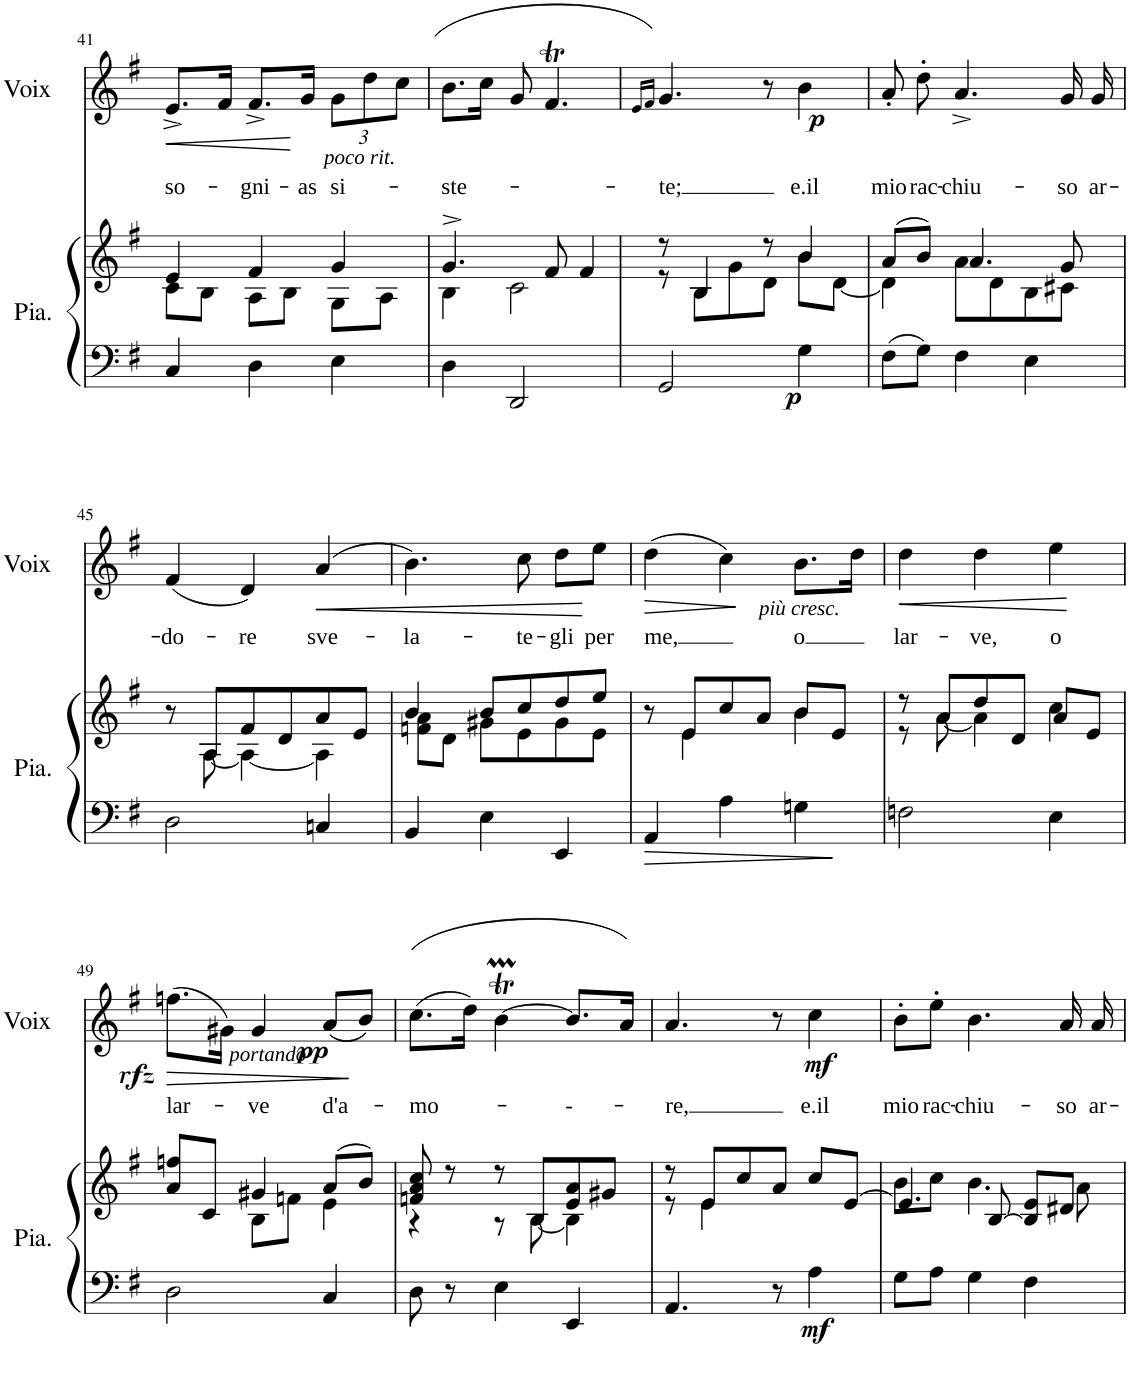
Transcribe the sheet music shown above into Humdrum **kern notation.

**kern	**kern	**dynam	**kern	**text	**dynam
*part2	*part2	*part2	*part1	*part1	*part1
*staff3	*staff2	*staff2/3	*staff1	*staff1	*staff1
*I"Piano	*	*	*I"Voix	*	*
*I'Pia.	*	*	*I'Voix	*	*
!!LO:PB:g=z
*clefF4	*clefG2	*	*clefG2	*	*
*k[f#]	*k[f#]	*	*k[f#]	*	*
*M3/4	*M3/4	*	*M3/4	*	*
=41	=41	=41	=41	=41	=41
*	*^	*	*	*	*
!	!	!	!	!	!LO:LY:b	!LO:HP:b
4C/	4e/	8c\L	.	8.e^/L	so-	<
.	.	8B\J	.	.	.	.
.	.	.	.	16f#/Jk	.	.
!	!	!	!	!	!LO:LY:b	!
4D\	4f#/	8A\L	.	8.f#^/L	-gni-	.
.	.	8B\J	.	.	.	.
!	!	!	!	!	!LO:LY:b	!
.	.	.	.	16g/Jk	-as	[
*	*	*	*	*Xbrackettup	*	*
!	!	!	!	!	!LO:LY:b	!LO:DY:b
4E\	4g/	8G\L	.	12g\L	-si-	other-dynamics
.	.	.	.	12dd\	.	.
.	.	8A\J	.	.	.	.
.	.	.	.	12cc\J	.	.
=42	=42	=42	=42	=42	=42	=42
!	!	!	!	!	!LO:LY:b	!
4D\	4.g^/	4B\	.	(8.b\L	-ste-	.
.	.	.	.	16cc\Jk	.	.
2DD/	.	2c\	.	8g/	.	.
.	8f#/	.	.	4.f#t/	.	.
.	4f#/	.	.	.	.	.
=43	=43	=43	=43	=43	=43	=43
.	.	.	.	16qe/LL	.	.
.	.	.	.	16qf#/JJ	.	.
!	!	!	!	!	!LO:LY:b	!
2GG/	8r	8r	.	4.g/)	-te;	.
.	4B/	8B\L	.	.	.	.
.	.	8g\	.	.	.	.
.	8r	8d\J	.	8r	.	.
!	!	!	!LO:DY:b=2	!	!LO:LY:b	!LO:DY:b
4G\	4b/	8b\L	p	4b\	e.il	p
.	.	[8d\J	.	.	.	.
=44	=44	=44	=44	=44	=44	=44
!	!	!	!	!	!LO:LY:b	!
8F#\L	(8a/L	4d\]	.	8a'/	mio	.
!	!	!	!	!	!LO:LY:b	!
8G\J	8b/J)	.	.	8dd'\	rac-	.
!	!	!	!	!	!LO:LY:b	!
4F#\	4.a/	8a\L	.	4.a^/	-chiu-	.
.	.	8d\	.	.	.	.
4E\	.	8B\	.	.	.	.
!	!	!	!	!	!LO:LY:b	!
.	8g/	8c#X\J	.	16g/	so	.
!	!	!	!	!	!LO:LY:b	!
.	.	.	.	16g/	ar-	.
!!LO:LB:g=z
=45	=45	=45	=45	=45	=45	=45
!	!	!	!	!	!LO:LY:b	!
2D\	8r	8ryy	.	(4f#/	-do-	.
.	8A/L	[8A\	.	.	.	.
!	!	!	!	!	!LO:LY:b	!
.	8f#/	4A\_	.	4d/)	-re	.
.	8d/	.	.	.	.	.
!	!	!	!	!	!LO:LY:b	!LO:HP:b
4Cn/	8a/	4A\]	.	(4a/	sve-	<
.	8e/J	.	.	.	.	.
=46	=46	=46	=46	=46	=46	=46
!	!	!	!	!	!LO:LY:b	!
4BB/	4b/	8fn\ 8a\L	.	4.b\)	-la-	.
.	.	8d\J	.	.	.	.
4E\	8b/L	8g#X\L	.	.	.	.
!	!	!	!	!	!LO:LY:b	!
.	8cc/	8e\	.	8cc\	-te-	.
!	!	!	!	!	!LO:LY:b	!
4EE/	8dd/	8g#\	.	8dd\L	-gli	.
!	!	!	!	!	!LO:LY:b	!
.	8ee/J	8e\J	.	8ee\J	per	[
=47	=47	=47	=47	=47	=47	=47
!	!	!	!	!	!LO:LY:b	!LO:HP:b
4AA/	8r	8ryy	.	(4dd\	me,	>
.	8e/L	4e\	.	.	.	.
4A\	8cc/	.	.	4cc\)	.	]
.	8a/J	8ryy	.	.	.	.
!	!	!	!	!	!LO:LY:b	!LO:DY:b
4Gn\	8b/L	4b\	.	8.b\L	o	other-dynamics
.	8e/J	.	.	.	.	.
.	.	.	.	16dd\Jk	.	.
=48	=48	=48	=48	=48	=48	=48
!	!	!	!	!	!LO:LY:b	!LO:HP:b
2Fn\	8r	8r	.	4dd\	lar-	<
.	8a/L	[8a\	.	.	.	.
!	!	!	!	!	!LO:LY:b	!
.	8dd/	4a\]	.	4dd\	-ve,	.
.	8d/J	.	.	.	.	.
!	!	!	!	!	!LO:LY:b	!
4E\	8a/L	4cc\	.	4ee\	o	[
.	8e/J	.	.	.	.	.
!!LO:LB:g=z
=49	=49	=49	=49	=49	=49	=49
!	!	!	!	!	!LO:LY:b	!LO:HP:b
!	!	!	!	!	!	!LO:DY:n=1:b
2D\	8a/ 8ffn/L	4ryy	.	(8.ffn\L	lar-	> rfz
.	8c/J	.	.	.	.	.
.	.	.	.	16g#X\Jk)	.	.
!	!	!	!	!	!LO:LY:b	!LO:DY:n=2:b
.	4g#X/	8B\L	.	4g#/	-ve	other-dynamics
.	.	8fn\J	.	.	.	.
!	!	!	!	!	!LO:LY:b	!LO:DY:n=3:b
4C/	(8a/L	4e\	.	(8a/L	d'a-	pp
.	8b/J)	.	.	8b/J)	.	]
=50	=50	=50	=50	=50	=50	=50
!	!	!	!	!	!LO:LY:b	!
8D\	8fn/ 8a/ 8cc/	4r	.	((8.cc\L	-mo-	.
8r	8r	.	.	.	.	.
.	.	.	.	16dd\Jk)	.	.
4E\	8r	8r	.	[4btm\	.	.
.	8B/L	[8B\	.	.	.	.
!	!	!	!	!	!LO:LY:b	!
4EE/	8e/ 8a/	4B\]	.	8.b/L]	---	.
.	8g#X/J	.	.	.	.	.
.	.	.	.	16a/Jk)	.	.
=51	=51	=51	=51	=51	=51	=51
!	!	!	!	!	!LO:LY:b	!
4.AA/	8r	8r	.	4.a/	-re,	.
.	8e/L	4e\	.	.	.	.
.	8cc/	.	.	.	.	.
8r	8a/J	4.ryy	.	8r	.	.
!	!	!	!LO:DY:b=2	!	!LO:LY:b	!LO:DY:b
4A\	8cc/L	.	mf	4cc\	e.il	mf
.	[8e/J	.	.	.	.	.
=52	=52	=52	=52	=52	=52	=52
!	!	!	!	!	!LO:LY:b	!
8G\L	4.e/]	8b\L	.	8b'\L	mio	.
!	!	!	!	!	!LO:LY:b	!
8A\J	.	8cc\J	.	8ee'\J	rac-	.
!	!	!	!	!	!LO:LY:b	!
4G\	.	4.b\	.	4.b\	-chiu-	.
.	[8B/	.	.	.	.	.
4F#\	8B/] 8e/L	.	.	.	.	.
!	!	!	!	!	!LO:LY:b	!
.	8d#X/J	8a\	.	16a/	so	.
!	!	!	!	!	!LO:LY:b	!
.	.	.	.	16a/	ar-	.
*	*v	*v	*	*	*	*
=	=	=	=	=	=
*-	*-	*-	*-	*-	*-
